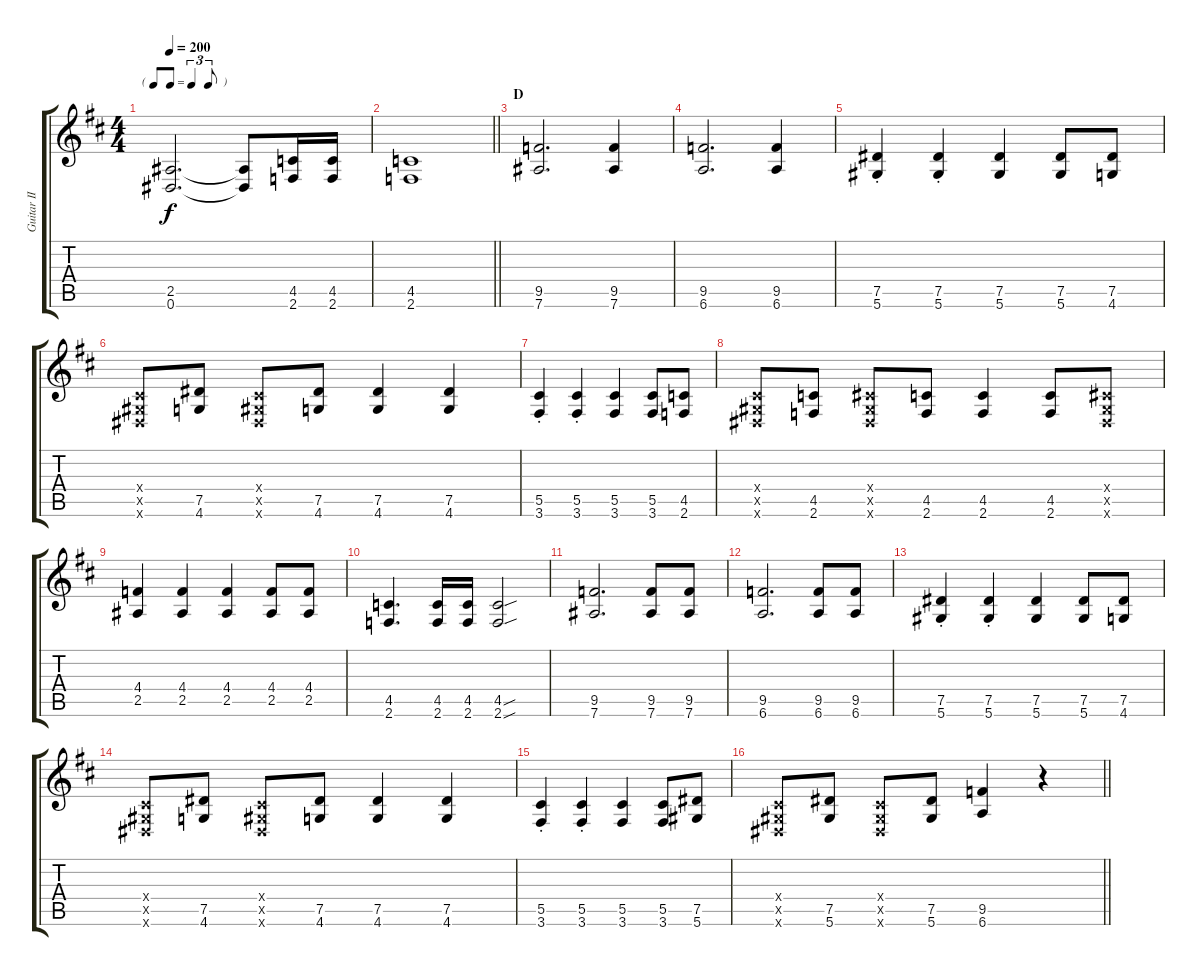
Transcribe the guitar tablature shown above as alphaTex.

\track ("Guitar II (Hitsugi)" "Guitar II ") {instrument overdrivenguitar}
\staff {score tabs}
\tuning (Eb4 Bb3 Gb3 Db3 Ab2 Eb2) {hide}
\ts (4 4)
\tf triplet8th
\tempo 200
\clef g2
\ks d
(2.5 0.6).2{d dy f} (2.5{t} 0.6{t}).8 (4.5 2.6).16 (4.5 2.6).16 |
\barLineRight lightlight
(4.5 2.6).1 |
\section ("" "D")
(9.5 7.6).2{d} (9.5 7.6).4 |
(9.5 6.6).2{d} (9.5 6.6).4 |
(7.5{st} 5.6{st}).4 (7.5{st} 5.6{st}).4 (7.5 5.6).4 (7.5 5.6).8 (7.5 4.6).8 |
(0.4{x} 0.5{x} 0.6{x}).8 (7.5 4.6).8 (0.4{x} 0.5{x} 0.6{x}).8 (7.5 4.6).8 (7.5 4.6).4 (7.5 4.6).4 |
(5.5{st} 3.6{st}).4 (5.5{st} 3.6{st}).4 (5.5 3.6).4 (5.5 3.6).8 (4.5 2.6).8 |
(0.4{x} 0.5{x} 0.6{x}).8 (4.5 2.6).8 (0.4{x} 0.5{x} 0.6{x}).8 (4.5 2.6).8 (4.5 2.6).4 (4.5 2.6).8 (0.4{x} 0.5{x} 0.6{x}).8 |
(4.4 2.5).4 (4.4 2.5).4 (4.4 2.5).4 (4.4 2.5).8 (4.4 2.5).8 |
(4.5 2.6).4{d} (4.5 2.6).16 (4.5 2.6).16 (4.5{sou} 2.6{sou}).2 |
(9.5 7.6).2{d} (9.5 7.6).8 (9.5 7.6).8 |
(9.5 6.6).2{d} (9.5 6.6).8 (9.5 6.6).8 |
(7.5{st} 5.6{st}).4 (7.5{st} 5.6{st}).4 (7.5 5.6).4 (7.5 5.6).8 (7.5 4.6).8 |
(0.4{x} 0.5{x} 0.6{x}).8 (7.5 4.6).8 (0.4{x} 0.5{x} 0.6{x}).8 (7.5 4.6).8 (7.5 4.6).4 (7.5 4.6).4 |
(5.5{st} 3.6{st}).4 (5.5{st} 3.6{st}).4 (5.5 3.6).4 (5.5 3.6).8 (7.5 5.6).8 |
\barLineRight lightlight
(0.4{x} 0.5{x} 0.6{x}).8 (7.5 5.6).8 (0.4{x} 0.5{x} 0.6{x}).8 (7.5 5.6).8 (9.5 6.6).4 r.4
